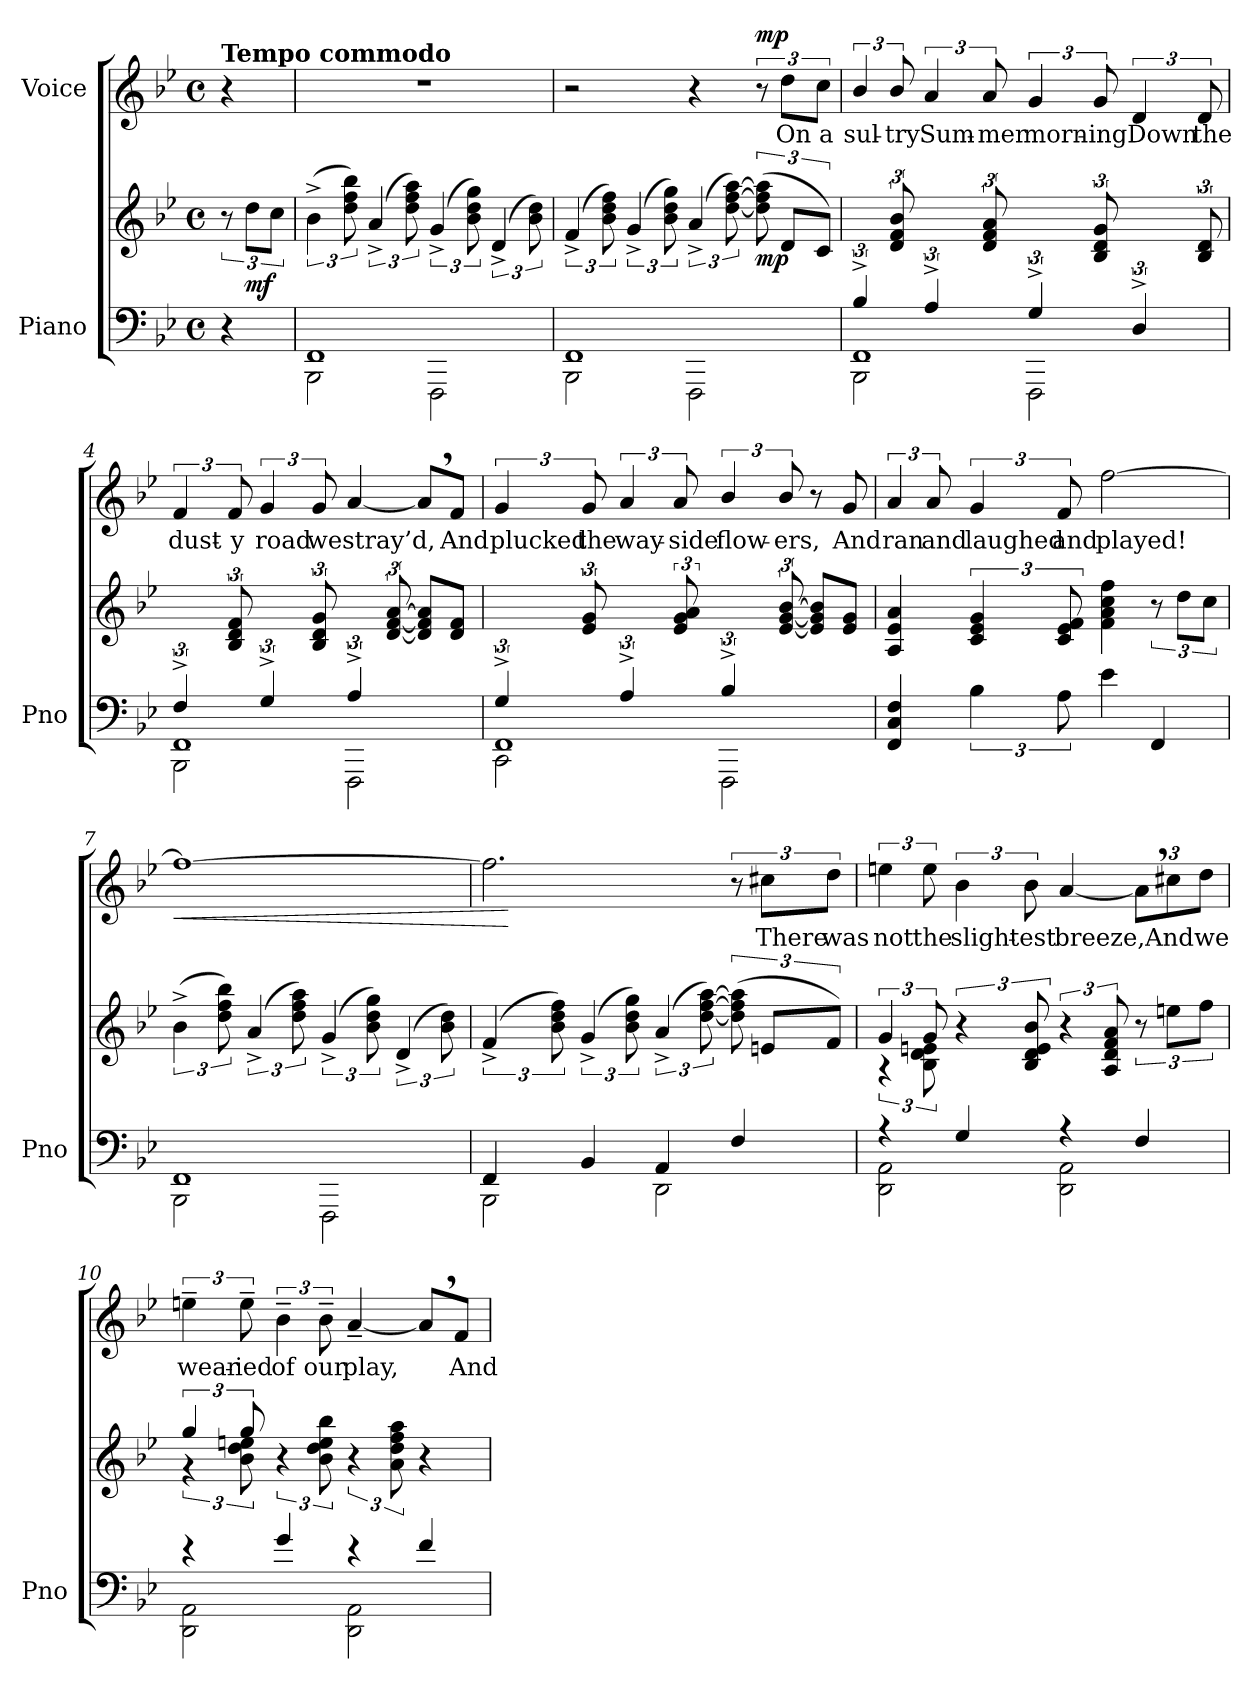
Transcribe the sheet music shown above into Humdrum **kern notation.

**kern	**kern	**dynam	**kern	**text	**dynam
*part2	*part2	*part2	*part1	*part1	*part1
*staff3	*staff2	*staff2/3	*staff1	*staff1	*staff1
*I"Piano	*	*	*I"Voice	*	*
*I'Pno	*	*	*	*	*
*clefF4	*clefG2	*	*clefG2	*	*
*k[b-e-]	*k[b-e-]	*	*k[b-e-]	*	*
*M4/4	*M4/4	*	*M4/4	*	*
*met(c)	*met(c)	*	*met(c)	*	*
=	=	=	=	=	=
!	!	!	!LO:TX:a:B:t=Tempo commodo	!	!
4r	12r	.	4r	.	.
!	!	!LO:DY:b	!	!	!
.	12dd\L	mf	.	.	.
.	12cc\J	.	.	.	.
=1	=1	=1	=1	=1	=1
*^	*	*	*	*	*
1FF	2BBB-\	(6b-^<\	.	1r	.	.
.	.	12dd\ 12ff\ 12bb-\)	.	.	.	.
.	.	(6a^/	.	.	.	.
.	.	12dd\ 12ff\ 12aa\)	.	.	.	.
.	2FFF\	(6g^/	.	.	.	.
.	.	12b-\ 12dd\ 12gg\)	.	.	.	.
.	.	(6d^/	.	.	.	.
.	.	12b-\ 12dd\)	.	.	.	.
=2	=2	=2	=2	=2	=2	=2
1FF	2BBB-\	(6f^/	.	2r	.	.
.	.	12b-\ 12dd\ 12ff\)	.	.	.	.
.	.	(6g^/	.	.	.	.
.	.	12b-\ 12dd\ 12gg\)	.	.	.	.
.	2FFF\	(6a^/	.	4r	.	.
.	.	[12dd\ [12ff\ [12aa\)	.	.	.	.
!	!	!	!LO:DY:b	!	!	!LO:DY:a
.	.	(12dd\] 12ff\] 12aa\]	mp	12r	.	mp
.	.	12d/L	.	12dd\L	On	.
.	.	12c/J)	.	12cc\J	a	.
=3	=3	=3	=3	=3	=3	=3
*	*^	*	*	*	*	*
(6B-^>/	1FF	2BBB-\	6ryy	.	6b-/	sul-	.
12ryy	.	.	12d/ 12f/ 12b-/)	.	12b-/	-try	.
(6A^>/	.	.	6ryy	.	6a/	Sum-	.
12ryy	.	.	12d/ 12f/ 12a/)	.	12a/	-mer	.
(6G^>/	.	2FFF\	6ryy	.	6g/	morn-	.
12ryy	.	.	12B-/ 12d/ 12g/)	.	12g/	-ing	.
(6D^>/	.	.	6ryy	.	6d/	Down	.
12ryy	.	.	12B-/ 12d/)	.	12d/	the	.
=4	=4	=4	=4	=4	=4	=4	=4
(6F^>/	1FF	2BBB-\	6ryy	.	6f/	dust-	.
12ryy	.	.	12B-/ 12d/ 12f/)	.	12f/	-y	.
(6G^>/	.	.	6ryy	.	6g/	road	.
12ryy	.	.	12B-/ 12d/ 12g/)	.	12g/	we	.
(6A^>/	.	2FFF\	6ryy	.	[4a/	stray’d,	.
3ryy	.	.	[12d/ [>12f/ [12a/)	.	.	.	.
.	.	.	8d/] 8f/] 8a/]L	.	8a,/L]	.	.
.	.	.	8d/ 8f/J	.	8f/J	And	.
=5	=5	=5	=5	=5	=5	=5	=5
(6G^>/	1FF	2CC\	6ryy	.	6g/	plucked	.
12ryy	.	.	12e-/ 12g/)	.	12g/	the	.
(6A^>/	.	.	6ryy	.	6a/	way-	.
12ryy	.	.	12e-/ 12g/ 12a/)	.	12a/	-side	.
(6B-^>/	.	2FFF\	6ryy	.	6b-/	flow-	.
3ryy	.	.	[12e-/ [>12g/ [12b-/)	.	12b-/	-ers,	.
.	.	.	8e-/] 8g/] 8b-/]L	.	8r	.	.
.	.	.	8e-/ 8g/J	.	8g/	And	.
*v	*v	*v	*	*	*	*	*
=6	=6	=6	=6	=6	=6
4FF/ 4C/ 4F/	4A/ 4e-/ 4a/	.	6a/	ran	.
.	.	.	12a/	and	.
6B-\	6c/ 6e-/ 6g/	.	6g/	laughed	.
12A\	12c/ 12e-/ 12f/	.	12f/	and	.
4e-\	4f\ 4a\ 4cc\ 4ff\	.	[2ff\	played!	.
4FF/	12r	.	.	.	.
.	12dd\L	.	.	.	.
.	12cc\J	.	.	.	.
=7	=7	=7	=7	=7	=7
*^	*	*	*	*	*
!	!	!	!	!	!	!LO:HP:b
1FF	2BBB-\	(6b-^<\	.	1ff_	.	<
.	.	12dd\ 12ff\ 12bb-\)	.	.	.	.
.	.	(6a^/	.	.	.	.
.	.	12dd\ 12ff\ 12aa\)	.	.	.	.
.	2FFF\	(6g^/	.	.	.	.
.	.	12b-\ 12dd\ 12gg\)	.	.	.	.
.	.	(6d^/	.	.	.	.
.	.	12b-\ 12dd\)	.	.	.	.
=8	=8	=8	=8	=8	=8	=8
*	*	*	*	*^	*	*
4FF/	2BBB-\	(6f^/	.	2.ff\]	16ryy	.	.
.	.	.	.	.	16ryy	.	[
.	.	.	.	.	8ryy	.	.
.	.	12b-\ 12dd\ 12ff\)	.	.	.	.	.
4BB-/	.	(6g^/	.	.	4ryy	.	.
.	.	12b-\ 12dd\ 12gg\)	.	.	.	.	.
4AA/	2DD\	(6a^/	.	.	2ryy	.	.
.	.	[12dd\ [12ff\ [12aa\)	.	.	.	.	.
4F/	.	(12dd\] 12ff\] 12aa\]	.	12r	.	.	.
.	.	12en/L	.	12cc#X\L	.	There	.
.	.	12f/J)	.	12dd\J	.	was	.
*	*	*	*	*v	*v	*	*
=9	=9	=9	=9	=9	=9	=9
*	*	*^	*	*	*	*
4r	2DD\ 2AA\	6g/	6r	.	6een\	not	.
.	.	12g/	12B-\ 12d\ 12en\	.	12ee\	the	.
4G/	.	6r	2.ryy	.	6b-\	slight-	.
.	.	12B-/ 12d/ 12e/ 12b-/	.	.	12b-\	-est	.
4r	2DD\ 2AA\	6r	.	.	[4a/	breeze,	.
.	.	12A/ 12d/ 12f/ 12a/	.	.	.	.	.
4F/	.	12r	.	.	12a,\L]	.	.
.	.	12een\L	.	.	12cc#X\	And	.
.	.	12ff\J	.	.	12dd\J	we	.
=10	=10	=10	=10	=10	=10	=10	=10
4r	2DD\ 2AA\	6gg/	6r	.	6een~\	wear-	.
.	.	12gg/	12b-\ 12dd\ 12een\	.	12ee~\	-ied	.
4g/	.	6r	2.ryy	.	6b-~\	of	.
.	.	12b-\ 12dd\ 12ee\ 12bb-\	.	.	12b-~\	our	.
4r	2DD\ 2AA\	6r	.	.	[4a~>/	play,	.
.	.	12a\ 12dd\ 12ff\ 12aa\	.	.	.	.	.
4f/	.	4r	.	.	8a,/L]	.	.
.	.	.	.	.	8f/J	And	.
*v	*v	*	*	*	*	*	*
*	*v	*v	*	*	*	*
=	=	=	=	=	=
*-	*-	*-	*-	*-	*-
